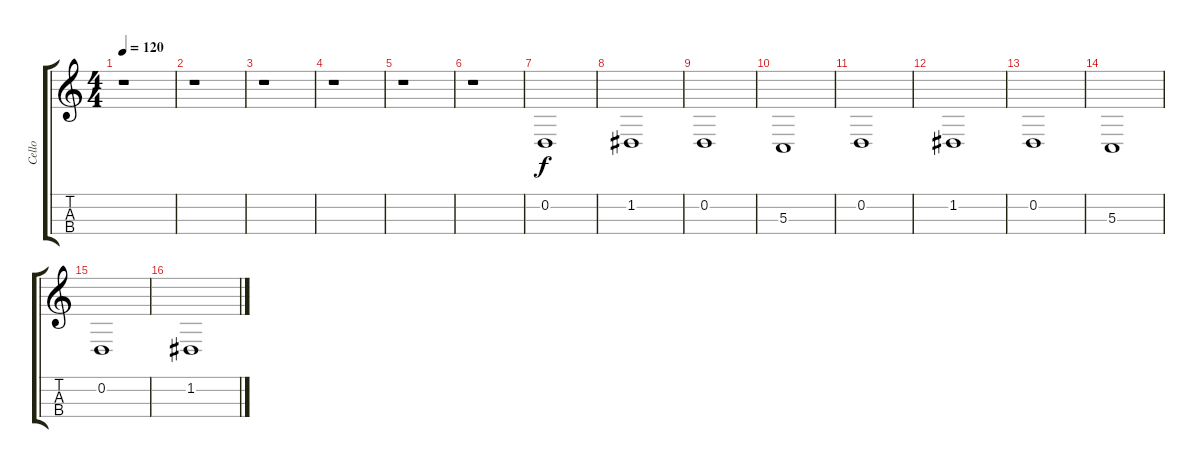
\track ("Cello" "Cello") {instrument cello}
\staff {score tabs}
\tuning (A3 D3 G2 C2) {hide}
\ts (4 4)
\tempo 120
\clef g2
\ks c
r.1{dy f} |
r.1 |
r.1 |
r.1 |
r.1 |
r.1 |
0.2.1 |
1.2.1 |
0.2.1 |
5.3.1 |
0.2.1 |
1.2.1 |
0.2.1 |
5.3.1 |
0.2.1 |
1.2.1
